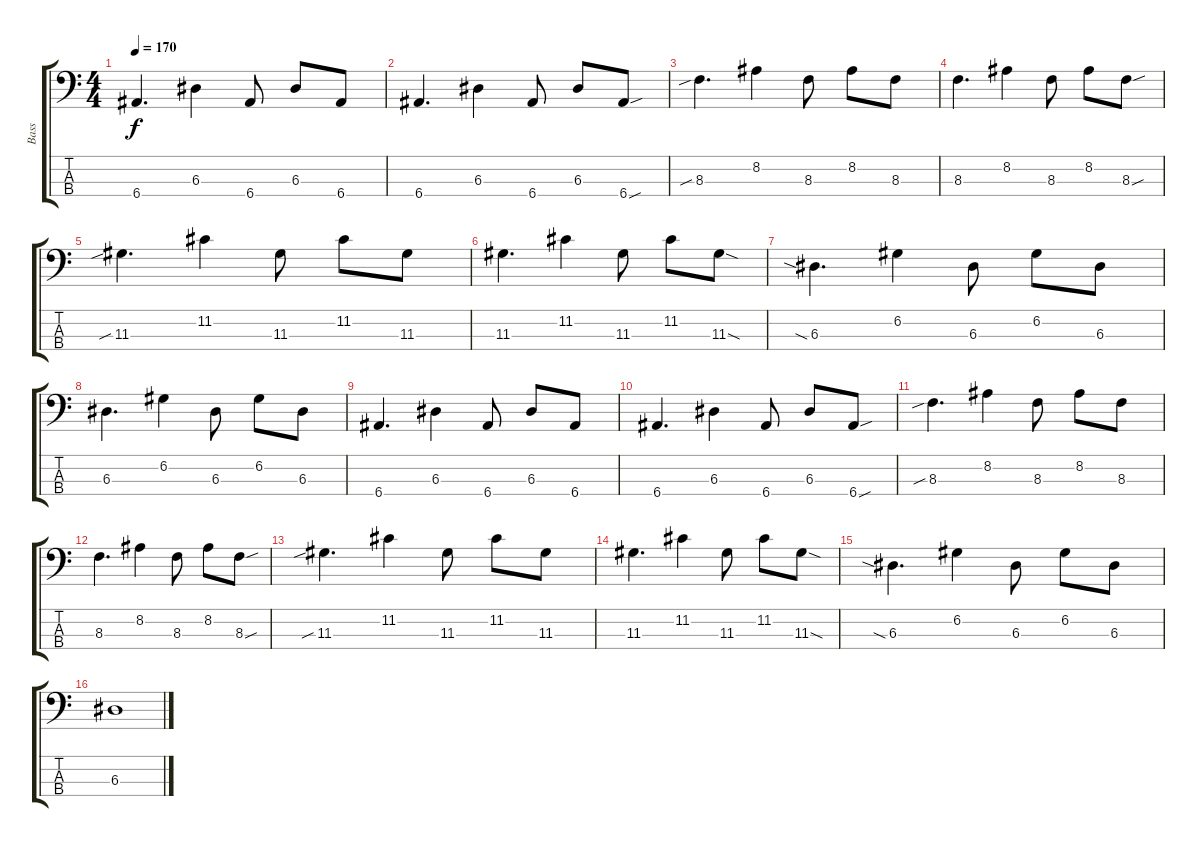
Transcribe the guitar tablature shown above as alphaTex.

\track ("Bass" "Bass") {instrument electricbassfinger}
\staff {score tabs}
\tuning (G2 D2 A1 E1) {hide}
\ts (4 4)
\tempo 170
\clef f4
\ks c
6.4.4{d dy f} 6.3.4 6.4.8 6.3.8 6.4.8 |
6.4.4{d} 6.3.4 6.4.8 6.3.8 6.4{sou}.8 |
8.3{sib}.4{d} 8.2.4 8.3.8 8.2.8 8.3.8 |
8.3.4{d} 8.2.4 8.3.8 8.2.8 8.3{sou}.8 |
11.3{sib}.4{d} 11.2.4 11.3.8 11.2.8 11.3.8 |
11.3.4{d} 11.2.4 11.3.8 11.2.8 11.3{sod}.8 |
6.3{sia}.4{d} 6.2.4 6.3.8 6.2.8 6.3.8 |
6.3.4{d} 6.2.4 6.3.8 6.2.8 6.3.8 |
6.4.4{d} 6.3.4 6.4.8 6.3.8 6.4.8 |
6.4.4{d} 6.3.4 6.4.8 6.3.8 6.4{sou}.8 |
8.3{sib}.4{d} 8.2.4 8.3.8 8.2.8 8.3.8 |
8.3.4{d} 8.2.4 8.3.8 8.2.8 8.3{sou}.8 |
11.3{sib}.4{d} 11.2.4 11.3.8 11.2.8 11.3.8 |
11.3.4{d} 11.2.4 11.3.8 11.2.8 11.3{sod}.8 |
6.3{sia}.4{d} 6.2.4 6.3.8 6.2.8 6.3.8 |
6.3.1
